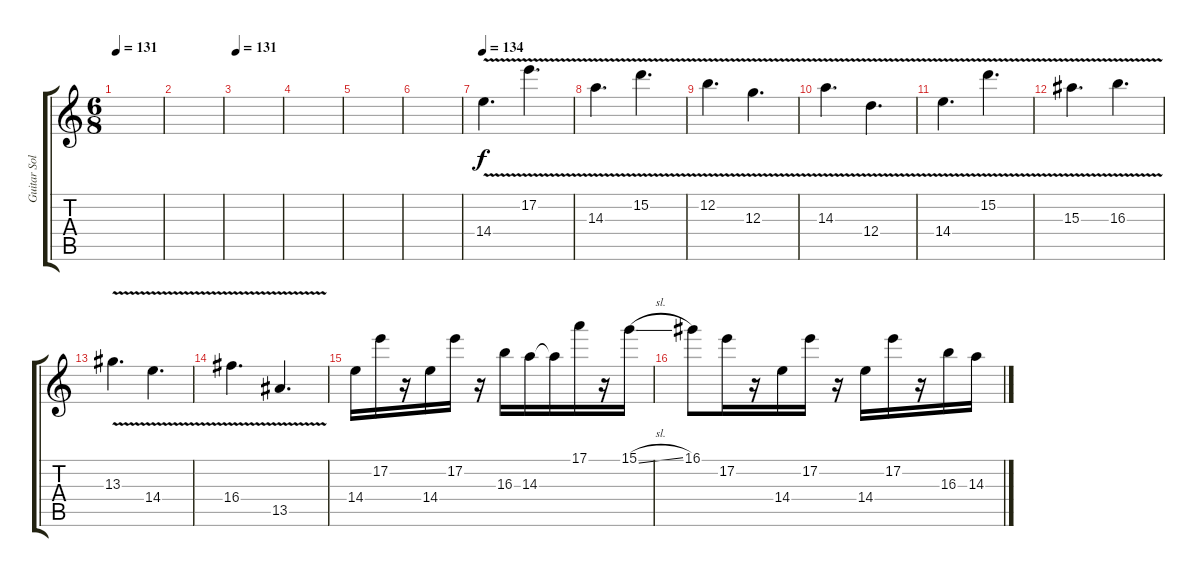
\track ("Guitar Solo" "Guitar Sol") {instrument distortionguitar}
\staff {score tabs}
\tuning (E4 B3 G3 D3 A2 E2) {hide}
\ts (6 8)
\tempo 131
\clef g2
\ks aminor
|
|
\tempo 131
|
|
|
|
\tempo 134
14.4{v}.4{d dy f} 17.2{v}.4{d} |
14.3{v}.4{d} 15.2{v}.4{d} |
12.2{v}.4{d} 12.3{v}.4{d} |
14.3{v}.4{d} 12.4{v}.4{d} |
14.4{v}.4{d} 15.2{v}.4{d} |
15.3{v}.4{d} 16.3{v}.4{d} |
13.3{v}.4{d} 14.4{v}.4{d} |
16.4{v}.4{d} 13.5{v}.4{d} |
14.4.16 17.2.16 r.16 14.4.16 17.2.16 r.16 16.3.16 14.3.16 14.3{t}.16 17.1.16 r.16 15.1{sl}.16 |
16.1.8 17.2.16 r.16 14.4.16 17.2.16 r.16 14.4.16 17.2.16 r.16 16.3.16 14.3.16
